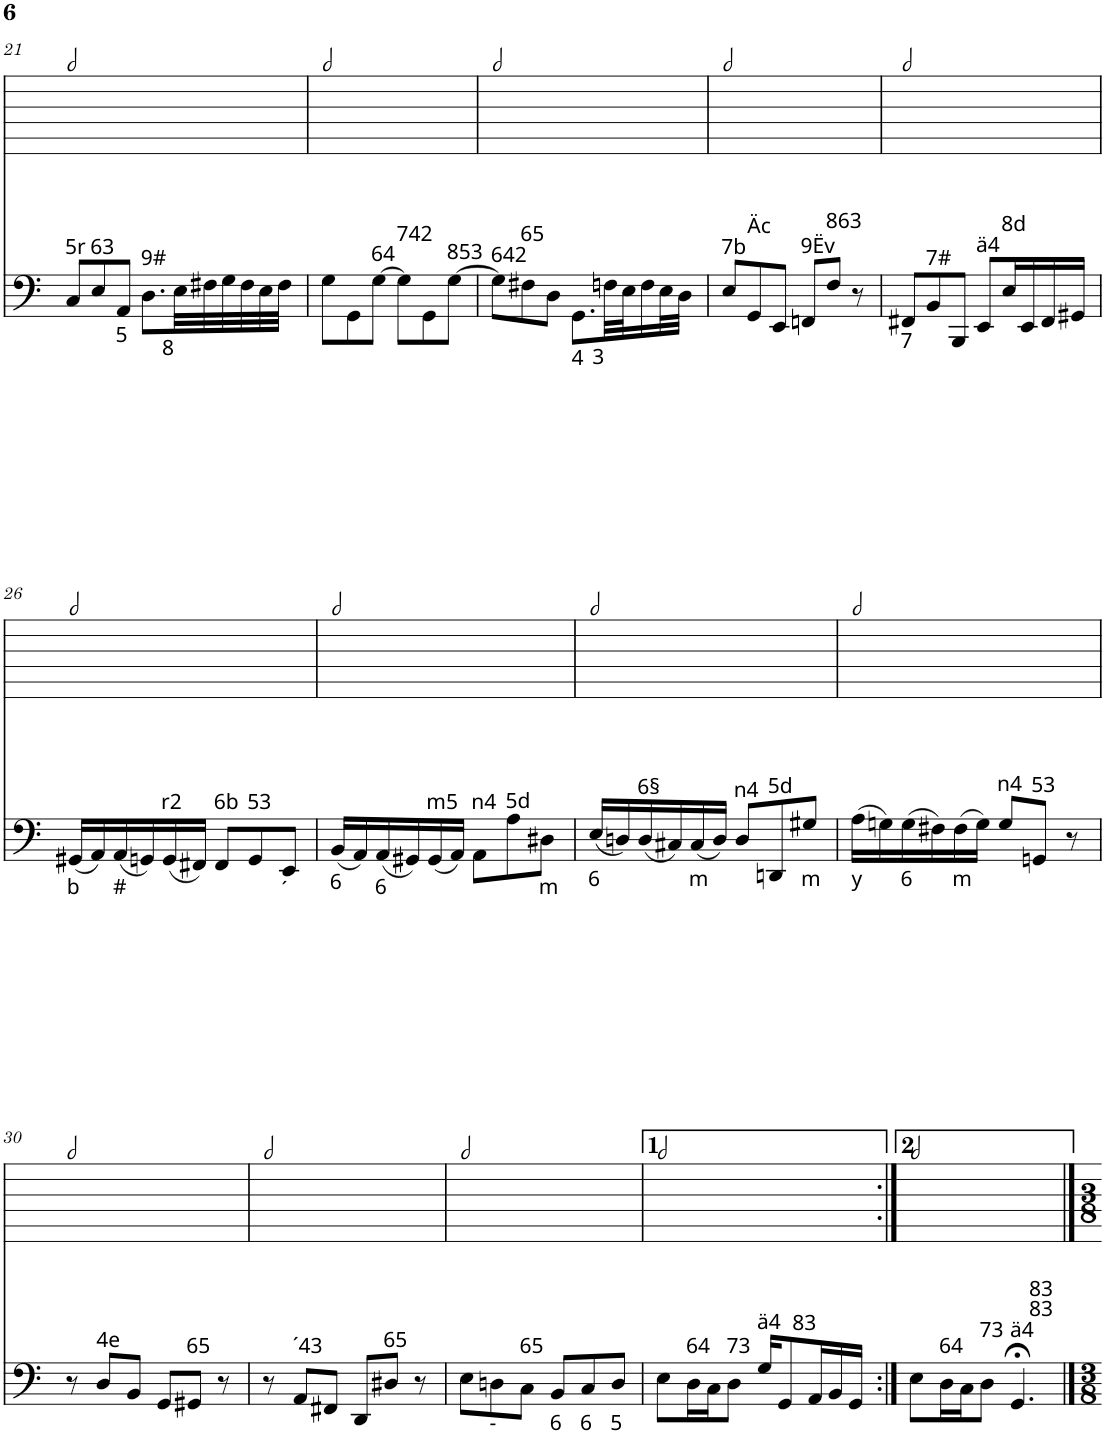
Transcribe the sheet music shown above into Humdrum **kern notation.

**kern	**kern
*part2	*part1
*staff2	*staff1
*I"(2)	*I"Lute (tablature)
!!LO:PB:g=z
*clefF4	*
*k[]	*k[]
*M6/8	*M6/8
=21	=21
*^	*
!LO:TX:a:t=5r	!	!
8C/L	4.ryy	2.r
!LO:TX:a:t=63	!	!
8E/	.	.
!LO:TX:b:t=5	!	!
8AA/J	.	.
!LO:TX:a:t=9#	!	!
8.D\L	8ryy	.
!	!LO:TX:b:t=8	!
.	8ryy	.
32E\LL	.	.
32F#X\	.	.
32G\	8ryy	.
32F#\	.	.
32E\	.	.
32F#\JJJ	.	.
*v	*v	*
=22	=22
8G\L	2.r
8GG\	.
!LO:TX:a:t=64	!
[8G\J	.
!LO:TX:a:t=742	!
8G\L]	.
8GG\	.
!LO:TX:a:t=853	!
[8G\J	.
=23	=23
!LO:TX:a:t=642	!
*^	*
8G\L]	2ryy	2.r
!LO:TX:a:t=65	!	!
8F#X\	.	.
8D\J	.	.
!LO:TX:b:t=4	!	!
8.GG\L	.	.
!	!LO:TX:b:t=3	!
.	4ryy	.
32Fn\LL	.	.
32E\J	.	.
16F\	.	.
32E\L	.	.
32D\JJJ	.	.
=24	=24	=24
!LO:TX:a:t=7b	!	!
*v	*v	*
8E/L	2.r
!LO:TX:a:t=Äc	!
8GG/	.
8EE/J	.
!LO:TX:a:t=9Ëv	!
8FFn/L	.
!LO:TX:a:t=863	!
8F/J	.
8r	.
=25	=25
!LO:TX:b:t=7	!
8FF#X/L	2.r
!LO:TX:a:t=7#	!
8BB/	.
8BBB/J	.
!LO:TX:a:t=ä4	!
8EE/L	.
!LO:TX:a:t=8d	!
16E/L	.
16EE/	.
16FF#/	.
16GG#X/JJ	.
!!LO:LB:g=z
=26	=26
!LO:TX:b:t=b	!
(<16GG#X/LL	2.r
16AA/)	.
!LO:TX:b:t=#	!
(<16AA/	.
16GGn/)	.
!LO:TX:a:t=r2	!
(<16GG/	.
16FF#X/JJ)	.
!LO:TX:a:t=6b	!
8FF#/L	.
!LO:TX:a:t=53	!
8GG/	.
!LO:TX:b:t=´	!
8EE/J	.
=27	=27
!LO:TX:b:t=6	!
(<16BB/LL	2.r
16AA/)	.
!LO:TX:b:t=6	!
(<16AA/	.
16GG#X/)	.
!LO:TX:a:t=m5	!
(<16GG#/	.
16AA/JJ)	.
!LO:TX:a:t=n4	!
8AA\L	.
!LO:TX:a:t=5d	!
8A\	.
!LO:TX:b:t=m	!
8D#X\J	.
=28	=28
!LO:TX:b:t=6	!
(<16E/LL	2.r
16Dn/)	.
!LO:TX:a:t=6§	!
(<16D/	.
16C#X/)	.
!LO:TX:b:t=m	!
(<16C#/	.
16D/JJ)	.
!LO:TX:a:t=n4	!
8D/L	.
!LO:TX:a:t=5d	!
8DDn/	.
!LO:TX:b:t=m	!
8G#X/J	.
=29	=29
!LO:TX:b:t=y	!
(>16A\LL	2.r
16Gn\)	.
!LO:TX:b:t=6	!
(>16G\	.
16F#X\)	.
!LO:TX:b:t=m	!
(>16F#\	.
16G\JJ)	.
!LO:TX:a:t=n4	!
8G/L	.
!LO:TX:a:t=53	!
8GGn/J	.
8r	.
!!LO:LB:g=z
=30	=30
8r	2.r
!LO:TX:a:t=4e	!
8D/L	.
8BB/J	.
8GG/L	.
!LO:TX:a:t=65	!
8GG#X/J	.
8r	.
=31	=31
8r	2.r
!LO:TX:a:t=´43	!
8AA/L	.
8FF#X/J	.
8DD/L	.
!LO:TX:a:t=65	!
8D#X/J	.
8r	.
=32	=32
8E\L	2.r
!LO:TX:b:t=-	!
8Dn\	.
!LO:TX:a:t=65	!
8C\J	.
!LO:TX:b:t=6	!
8BB/L	.
!LO:TX:b:t=6	!
8C/	.
!LO:TX:b:t=5	!
8D/J	.
=33	=33
*^	*
8E\L	4.ryy	2.r
!LO:TX:a:t=64	!	!
16D\L	.	.
16C\J	.	.
!LO:TX:a:t=73	!	!
8D\J	.	.
!LO:TX:a:t=ä4	!	!
16G/KL	8ryy	.
8GG/	.	.
!	!LO:TX:a:t=83	!
.	8ryy	.
16AA/L	.	.
16BB/	8ryy	.
16GG/JJ	.	.
=34:|!	=34:|!	=34:|!
8E\L	4.ryy	2.r
!LO:TX:a:t=64	!	!
16D\L	.	.
16C\J	.	.
!LO:TX:a:t=73	!	!
8D\J	.	.
!LO:TX:a:t=ä4	!	!
4.GG;</	8ryy	.
!	!LO:TX:a:t=83	!
!	!LO:TX:a:t=83	!
.	8ryy	.
.	8ryy	.
*v	*v	*
==	==
*-	*-
